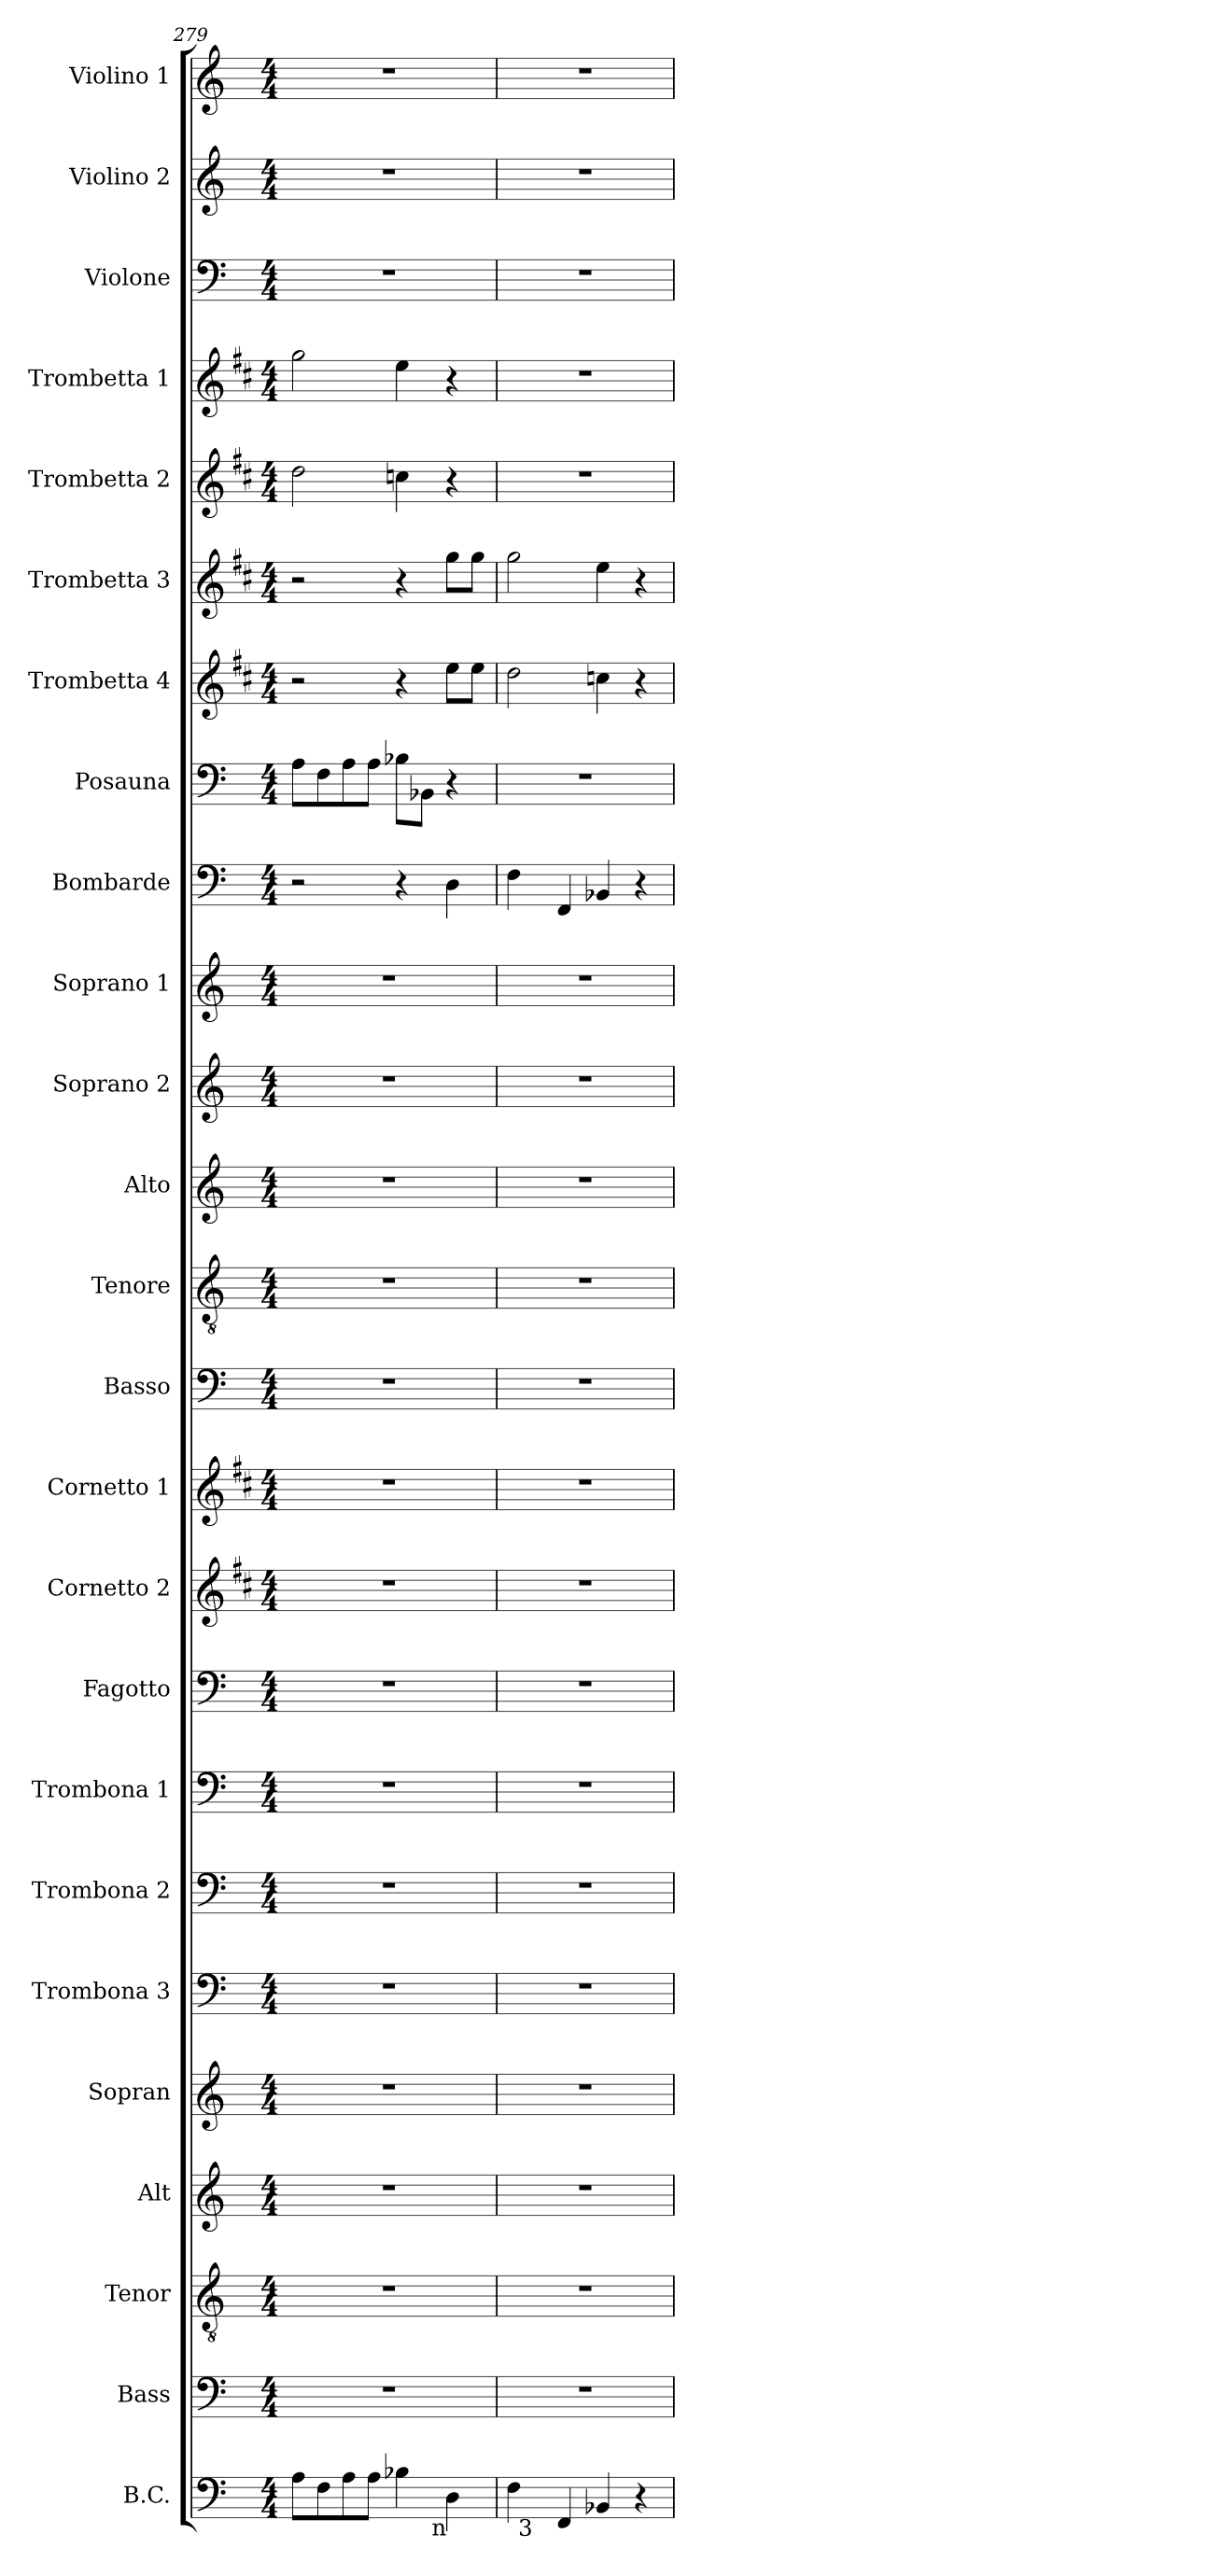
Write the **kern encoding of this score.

**kern	**kern	**kern	**kern	**kern	**kern	**kern	**kern	**kern	**kern	**kern	**kern	**kern	**kern	**kern	**kern	**kern	**kern	**kern	**kern	**kern	**kern	**kern	**kern	**kern
*part25	*part24	*part23	*part22	*part21	*part20	*part19	*part18	*part17	*part16	*part15	*part14	*part13	*part12	*part11	*part10	*part9	*part8	*part7	*part6	*part5	*part4	*part3	*part2	*part1
*staff25	*staff24	*staff23	*staff22	*staff21	*staff20	*staff19	*staff18	*staff17	*staff16	*staff15	*staff14	*staff13	*staff12	*staff11	*staff10	*staff9	*staff8	*staff7	*staff6	*staff5	*staff4	*staff3	*staff2	*staff1
*I"B.C.	*I"Bass	*I"Tenor	*I"Alt	*I"Sopran	*I"Trombona 3	*I"Trombona 2	*I"Trombona 1	*I"Fagotto	*I"Cornetto 2	*I"Cornetto 1	*I"Basso	*I"Tenore	*I"Alto	*I"Soprano 2	*I"Soprano 1	*I"Bombarde	*I"Posauna	*I"Trombetta 4	*I"Trombetta 3	*I"Trombetta 2	*I"Trombetta 1	*I"Violone	*I"Violino 2	*I"Violino 1
*I'B.C.	*I'B.	*I'T.	*I'A.	*I'S.	*I'Tbn. 2	*I'Tbn. 2	*I'Tbn. 1	*I'Fag.	*I'Cor. 2	*I'Cor. 1	*I'B.	*I'T.	*I'A.	*I'S.	*I'S.	*	*	*	*	*	*	*	*I'Vl. 2	*I'Vl. 1
*clefF4	*clefF4	*clefGv2	*clefG2	*clefG2	*clefF4	*clefF4	*clefF4	*clefF4	*clefG2	*clefG2	*clefF4	*clefGv2	*clefG2	*clefG2	*clefG2	*clefF4	*clefF4	*clefG2	*clefG2	*clefG2	*clefG2	*clefF4	*clefG2	*clefG2
*	*	*ITrd7c12	*	*	*	*	*	*	*ITrd1c2	*ITrd1c2	*	*ITrd7c12	*	*	*	*	*	*ITrd1c2	*ITrd1c2	*ITrd1c2	*ITrd1c2	*	*	*
*k[]	*k[]	*k[]	*k[]	*k[]	*k[]	*k[]	*k[]	*k[]	*k[]	*k[]	*k[]	*k[]	*k[]	*k[]	*k[]	*k[]	*k[]	*k[]	*k[]	*k[]	*k[]	*k[]	*k[]	*k[]
*C:	*C:	*C:	*C:	*C:	*C:	*C:	*C:	*C:	*C:	*C:	*C:	*C:	*C:	*C:	*C:	*C:	*C:	*C:	*C:	*C:	*C:	*C:	*C:	*C:
*M4/4	*M4/4	*M4/4	*M4/4	*M4/4	*M4/4	*M4/4	*M4/4	*M4/4	*M4/4	*M4/4	*M4/4	*M4/4	*M4/4	*M4/4	*M4/4	*M4/4	*M4/4	*M4/4	*M4/4	*M4/4	*M4/4	*M4/4	*M4/4	*M4/4
=279	=279	=279	=279	=279	=279	=279	=279	=279	=279	=279	=279	=279	=279	=279	=279	=279	=279	=279	=279	=279	=279	=279	=279	=279
8Ai\L	1r	1r	1r	1r	1r	1r	1r	1r	1r	1r	1r	1r	1r	1r	1r	2r	8Ai\L	2r	2r	2cci\	2ffi\	1r	1r	1r
8Fi\	.	.	.	.	.	.	.	.	.	.	.	.	.	.	.	.	8Fi\	.	.	.	.	.	.	.
8Ai\	.	.	.	.	.	.	.	.	.	.	.	.	.	.	.	.	8Ai\	.	.	.	.	.	.	.
8Ai\J	.	.	.	.	.	.	.	.	.	.	.	.	.	.	.	.	8Ai\J	.	.	.	.	.	.	.
4B-Xi\	.	.	.	.	.	.	.	.	.	.	.	.	.	.	.	4r	8B-Xi\L	4r	4r	4b-Xi\	4ddi\	.	.	.
.	.	.	.	.	.	.	.	.	.	.	.	.	.	.	.	.	8BB-Xi\J	.	.	.	.	.	.	.
!LO:TX:b:rj:t=n	!	!	!	!	!	!	!	!	!	!	!	!	!	!	!	!	!	!	!	!	!	!	!	!
4Di\	.	.	.	.	.	.	.	.	.	.	.	.	.	.	.	4Di\	4r	8ddi\L	8ffi\L	4r	4r	.	.	.
.	.	.	.	.	.	.	.	.	.	.	.	.	.	.	.	.	.	8ddi\J	8ffi\J	.	.	.	.	.
=280	=280	=280	=280	=280	=280	=280	=280	=280	=280	=280	=280	=280	=280	=280	=280	=280	=280	=280	=280	=280	=280	=280	=280	=280
!LO:TX:b:rj:t=4	!	!	!	!	!	!	!	!	!	!	!	!	!	!	!	!	!	!	!	!	!	!	!	!
*^	*	*	*	*	*	*	*	*	*	*	*	*	*	*	*	*	*	*	*	*	*	*	*	*
4Fi\	8ryy	1r	1r	1r	1r	1r	1r	1r	1r	1r	1r	1r	1r	1r	1r	1r	4Fi\	1r	2cci\	2ffi\	1r	1r	1r	1r	1r
!	!LO:TX:b:rj:t=3	!	!	!	!	!	!	!	!	!	!	!	!	!	!	!	!	!	!	!	!	!	!	!	!
.	2..ryy	.	.	.	.	.	.	.	.	.	.	.	.	.	.	.	.	.	.	.	.	.	.	.	.
4FFi/	.	.	.	.	.	.	.	.	.	.	.	.	.	.	.	.	4FFi/	.	.	.	.	.	.	.	.
4BB-Xi/	.	.	.	.	.	.	.	.	.	.	.	.	.	.	.	.	4BB-Xi/	.	4b-Xi\	4ddi\	.	.	.	.	.
4r	.	.	.	.	.	.	.	.	.	.	.	.	.	.	.	.	4r	.	4r	4r	.	.	.	.	.
*v	*v	*	*	*	*	*	*	*	*	*	*	*	*	*	*	*	*	*	*	*	*	*	*	*	*
=	=	=	=	=	=	=	=	=	=	=	=	=	=	=	=	=	=	=	=	=	=	=	=	=
*-	*-	*-	*-	*-	*-	*-	*-	*-	*-	*-	*-	*-	*-	*-	*-	*-	*-	*-	*-	*-	*-	*-	*-	*-
